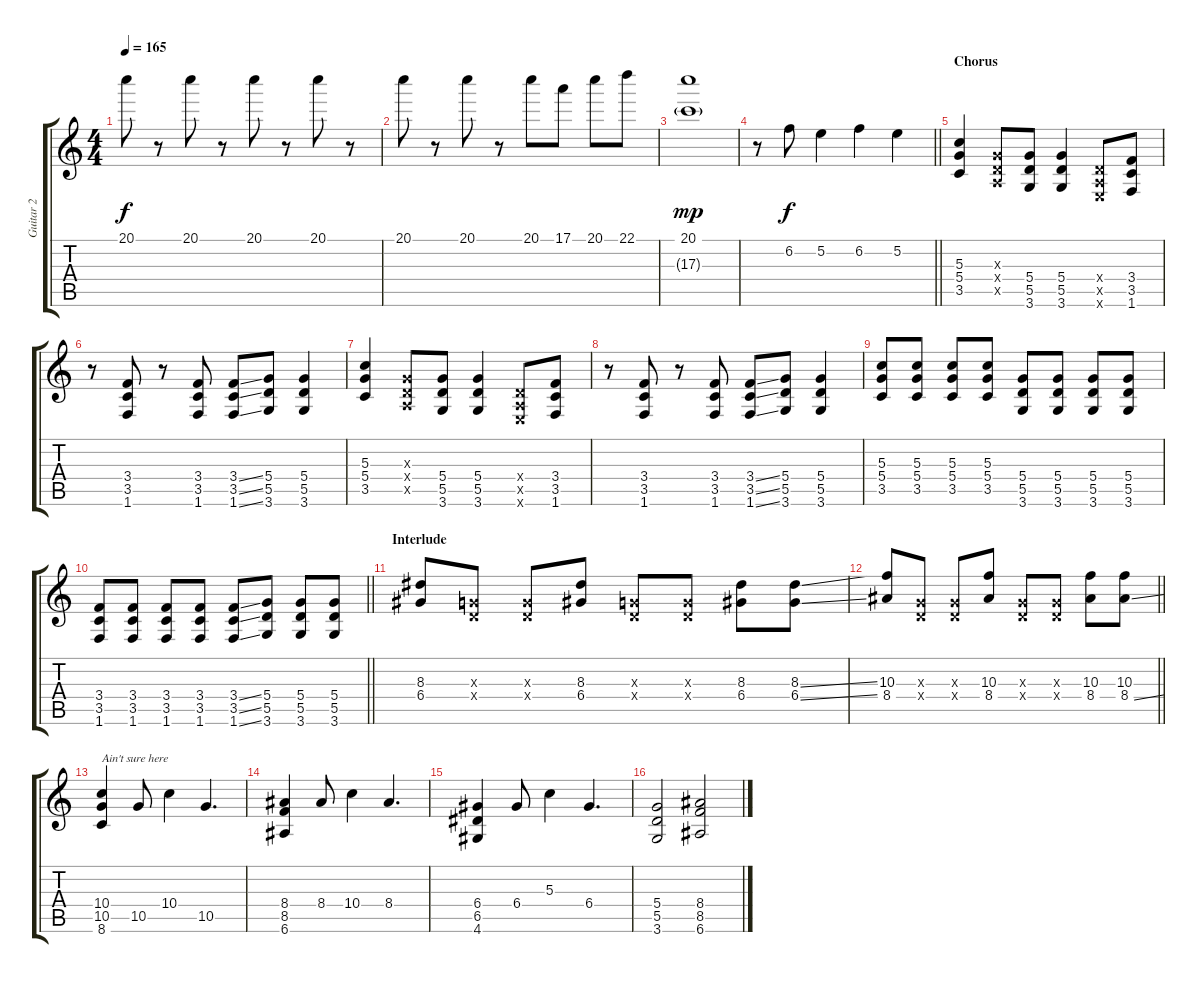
\track ("Guitar 2" "Guitar 2") {instrument overdrivenguitar}
\staff {score tabs}
\tuning (E4 B3 G3 D3 A2 E2) {hide}
\ts (4 4)
\tempo 165
\clef g2
\ks c
20.1.8{dy f} r.8 20.1.8 r.8 20.1.8 r.8 20.1.8 r.8 |
20.1.8 r.8 20.1.8 r.8 20.1.8 17.1.8 20.1.8 22.1.8 |
(20.1 17.3{g}).1{dy mp} |
\barLineRight lightlight
r.8{balance 13} 6.2.8{dy f} 5.2.4 6.2.4 5.2.4 |
\section ("" "Chorus")
(5.3 5.4 3.5).4{volume 10 balance 13 instrument overdrivenguitar} (0.3{x} 0.4{x} 0.5{x}).8 (5.4 5.5 3.6).8 (5.4 5.5 3.6).4 (0.4{x} 0.5{x} 0.6{x}).8 (3.4 3.5 1.6).8 |
r.8 (3.4 3.5 1.6).8 r.8 (3.4 3.5 1.6).8 (3.4{ss} 3.5{ss} 1.6{ss}).8 (5.4 5.5 3.6).8 (5.4 5.5 3.6).4 |
(5.3 5.4 3.5).4 (0.3{x} 0.4{x} 0.5{x}).8 (5.4 5.5 3.6).8 (5.4 5.5 3.6).4 (0.4{x} 0.5{x} 0.6{x}).8 (3.4 3.5 1.6).8 |
r.8 (3.4 3.5 1.6).8 r.8 (3.4 3.5 1.6).8 (3.4{ss} 3.5{ss} 1.6{ss}).8 (5.4 5.5 3.6).8 (5.4 5.5 3.6).4 |
(5.3 5.4 3.5).8 (5.3 5.4 3.5).8 (5.3 5.4 3.5).8 (5.3 5.4 3.5).8 (5.4 5.5 3.6).8 (5.4 5.5 3.6).8 (5.4 5.5 3.6).8 (5.4 5.5 3.6).8 |
\barLineRight lightlight
(3.4 3.5 1.6).8 (3.4 3.5 1.6).8 (3.4 3.5 1.6).8 (3.4 3.5 1.6).8 (3.4{ss} 3.5{ss} 1.6{ss}).8 (5.4 5.5 3.6).8 (5.4 5.5 3.6).8 (5.4 5.5 3.6).8 |
\section ("" "Interlude")
(8.3 6.4).8 (0.3{x} 0.4{x}).8 (0.3{x} 0.4{x}).8 (8.3 6.4).8 (0.3{x} 0.4{x}).8 (0.3{x} 0.4{x}).8 (8.3 6.4).8 (8.3{ss} 6.4{ss}).8 |
\barLineRight lightlight
(10.3 8.4).8 (0.3{x} 0.4{x}).8 (0.3{x} 0.4{x}).8 (10.3 8.4).8 (0.3{x} 0.4{x}).8 (0.3{x} 0.4{x}).8 (10.3 8.4).8 (10.3 8.4{ss}).8 |
(10.4 10.5 8.6).4{txt "Ain't sure here"} 10.5.8 10.4.4 10.5.4{d} |
(8.4 8.5 6.6).4 8.4.8 10.4.4 8.4.4{d} |
(6.4 6.5 4.6).4 6.4.8 5.3.4 6.4.4{d} |
(5.4 5.5 3.6).2 (8.4 8.5 6.6).2
